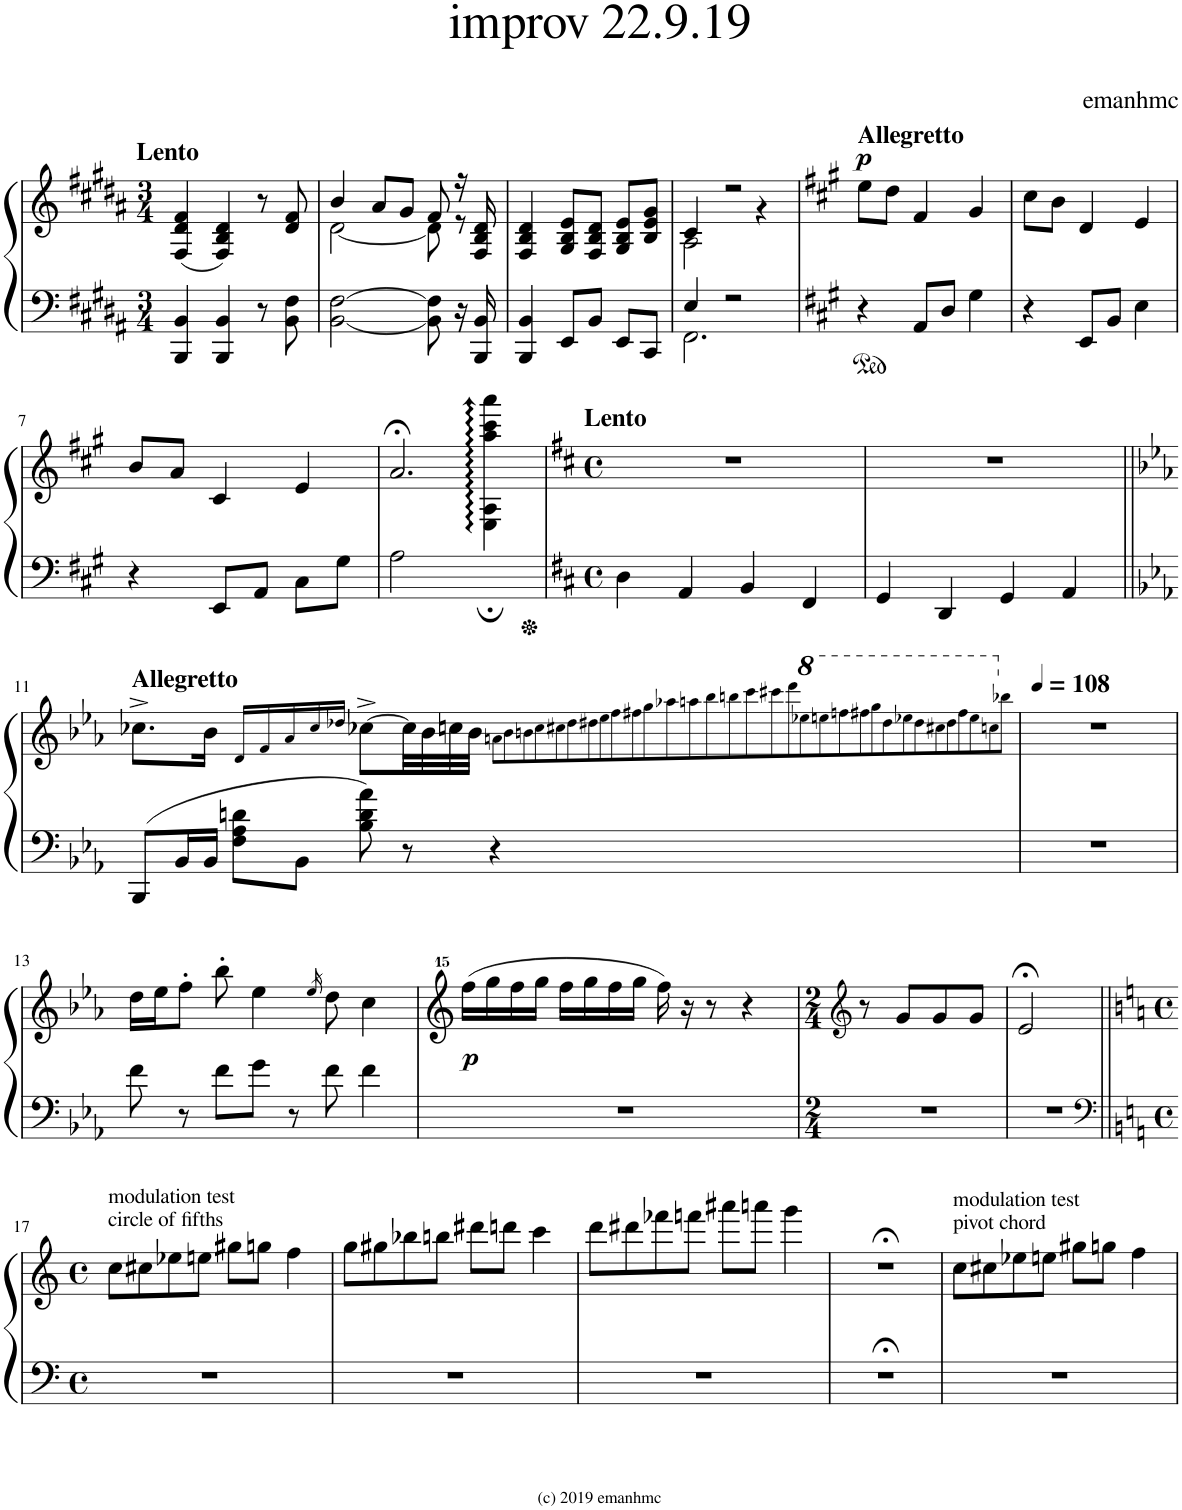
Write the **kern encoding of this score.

**kern	**kern	**dynam
*part1	*part1	*part1
*staff2	*staff1	*staff1/2
*I"Piano	*	*
*I'Pno.	*	*
*clefF4	*clefG2	*
*k[f#c#g#d#a#]	*k[f#c#g#d#a#]	*
*M3/4	*M3/4	*
=1	=1	=1
!	!LO:TX:a:B:t=Lento	!
4BBB/ 4BB/	(4F#/ 4d#/ 4f#/	.
4BBB/ 4BB/	4F#/ 4B/ 4d#/)	.
8r	8r	.
8BB\ 8F#\	8d#/ 8f#/	.
=2	=2	=2
*	*^	*
[2BB\ [2F#\	4b/	[2d#\	.
.	8a#/L	.	.
.	8g#/J	.	.
8BB\] 8F#\]	8f#/	8d#\]	.
16r	16r	8r	.
16BBB/ 16BB/	16F#/ 16B/ 16d#/	.	.
*	*v	*v	*
=3	=3	=3
4BBB/ 4BB/	4F#/ 4B/ 4d#/	.
8EE/L	8G#/ 8B/ 8e/L	.
8BB/J	8F#/ 8B/ 8d#/J	.
8EE/L	8G#/ 8B/ 8e/L	.
8CC#/J	8B/ 8e/ 8g#/J	.
=4	=4	=4
*^	*^	*
4E/	2.FF#\	4c#/	2A#\	.
2r	.	2r	.	.
.	.	.	4r	.
*v	*v	*	*	*
*	*v	*v	*
=5	=5	=5
*k[f#c#g#]	*k[f#c#g#]	*
*ped	*	*
*	*^	*
!	!LO:TX:a:B:t=Allegretto	!	!
!	!	!	!LO:DY:a
*	*v	*v	*
4r	8ee\L	p
.	8dd\J	.
8AA/L	4f#/	.
8D/J	.	.
4G#\	4g#/	.
=6	=6	=6
4r	8cc#\L	.
.	8b\J	.
8EE/L	4d/	.
8BB/J	.	.
4E\	4e/	.
!!LO:LB:g=z
=7	=7	=7
4r	8b/L	.
.	8a/J	.
8EE/L	4c#/	.
8AA/J	.	.
8C#\L	4e/	.
8G#\J	.	.
=8	=8	=8
*	*^	*
2A\	2.a;</	2ryy	.
4ryy	.	4E\:; 4A\:; 4aa\:; 4ccc#\:; 4aaa\:;	.
*	*v	*v	*
=9	=9	=9
*k[f#c#]	*k[f#c#]	*
*M4/4	*M4/4	*
*met(c)	*met(c)	*
*	*Xped	*
*	*^	*
!	!LO:TX:a:B:t=Lento	!	!
*	*v	*v	*
4D\	1r	.
4AA/	.	.
4BB/	.	.
4FF#/	.	.
=10	=10	=10
4GG/	1r	.
4DD/	.	.
4GG/	.	.
4AA/	.	.
!!LO:LB:g=z
=11||	=11||	=11||
*k[b-e-a-]	*k[b-e-a-]	*
!	!LO:TX:a:B:t=Allegretto	!
8BBB-/L	8.cc-X^\L	.
16BB-/L	.	.
16BB-/JJ	16b-\Jk	.
8F\ 8A-\ 8dn\L	20d!/LL	.
.	20f!/	.
.	20a-!/	.
8BB-\J	.	.
.	20cc-!/	.
.	20dd-X!/JJ	.
8B-\ 8d\ 8a-\	[8cc-X^\L	.
8r	32cc-\LL]	.
.	32b-\	.
.	32ccn\	.
.	32b-\JJJ	.
4r	192.an!\L	.
.	192.b-!\	.
.	192.bn!\	.
.	192.cc!\	.
.	192.cc#X!\	.
.	192.dd-!\	.
.	192.dd#X!\	.
.	192.ee-!\	.
.	192.ff!\	.
.	192.ff#X!\	.
.	192.gg!\	.
.	192.aa-X!\	.
.	192.aan!\	.
.	192.bb-!\	.
.	192.bbn!\	.
.	192.ccc!\	.
.	192.ccc#X!\	.
.	192.ddd!\	.
*	*8va	*
.	192.eee-X!\	.
.	192.eeen!\	.
.	192.fffn!\	.
.	192.fff#X!\	.
.	192.ggg!\	.
.	192.ddd#!\	.
.	192.eee-X!\	.
.	192.ddd#!\	.
.	192.ccc#X!\	.
.	192.ddd#!\	.
.	192.fff#!\	.
.	192.eee-!\	.
.	192.cccn!\	.
*	*X8va	*
.	192.bb-X!\J	.
=12	=12	=12
*	*MM108	*
1r	1r	.
!!LO:LB:g=z
=13	=13	=13
8f\	16dd\LL	.
.	16ee-\J	.
8r	8ff'\J	.
8f\L	8bb-'\	.
8g\J	4ee-\	.
8r	.	.
.	16qee-/	.
8f\	8dd\	.
4f\	4cc\	.
=14	=14	=14
!	!	!LO:DY:b
1r	(16ffff\LL	p
.	16gggg\	.
.	16ffff\	.
.	16gggg\JJ	.
.	16ffff\LL	.
.	16gggg\	.
.	16ffff\	.
.	16gggg\JJ	.
.	16ffff\)	.
.	16r	.
.	8r	.
.	4r	.
=15	=15	=15
*	*clefG2	*
*M2/4	*M2/4	*
2r	8r	.
.	8g/L	.
.	8g/	.
.	8g/J	.
=16	=16	=16
2r	2e-;</	.
!!LO:LB:g=z
=17||	=17||	=17||
*clefF4	*	*
*k[]	*k[]	*
*M4/4	*M4/4	*
*met(c)	*met(c)	*
!	!LO:TX:a:t=modulation test	!
!	!LO:TX:a:t=circle of fifths	!
1r	8cc\L	.
.	8cc#X\	.
.	8ee-X\	.
.	8een\J	.
.	8gg#X\L	.
.	8ggn\J	.
.	4ff\	.
=18	=18	=18
1r	8gg\L	.
.	8gg#X\	.
.	8bb-X\	.
.	8bbn\J	.
.	8ddd#X\L	.
.	8dddn\J	.
.	4ccc\	.
=19	=19	=19
1r	8ddd\L	.
.	8ddd#X\	.
.	8fff-X\	.
.	8fffn\J	.
.	8aaa#X\L	.
.	8aaan\J	.
.	4ggg\	.
=20	=20	=20
1r;<	1r;<	.
=21	=21	=21
!	!LO:TX:a:t=modulation test	!
!	!LO:TX:a:t=pivot chord	!
1r	8cc\L	.
.	8cc#X\	.
.	8ee-X\	.
.	8een\J	.
.	8gg#X\L	.
.	8ggn\J	.
.	4ff\	.
=	=	=
*-	*-	*-
